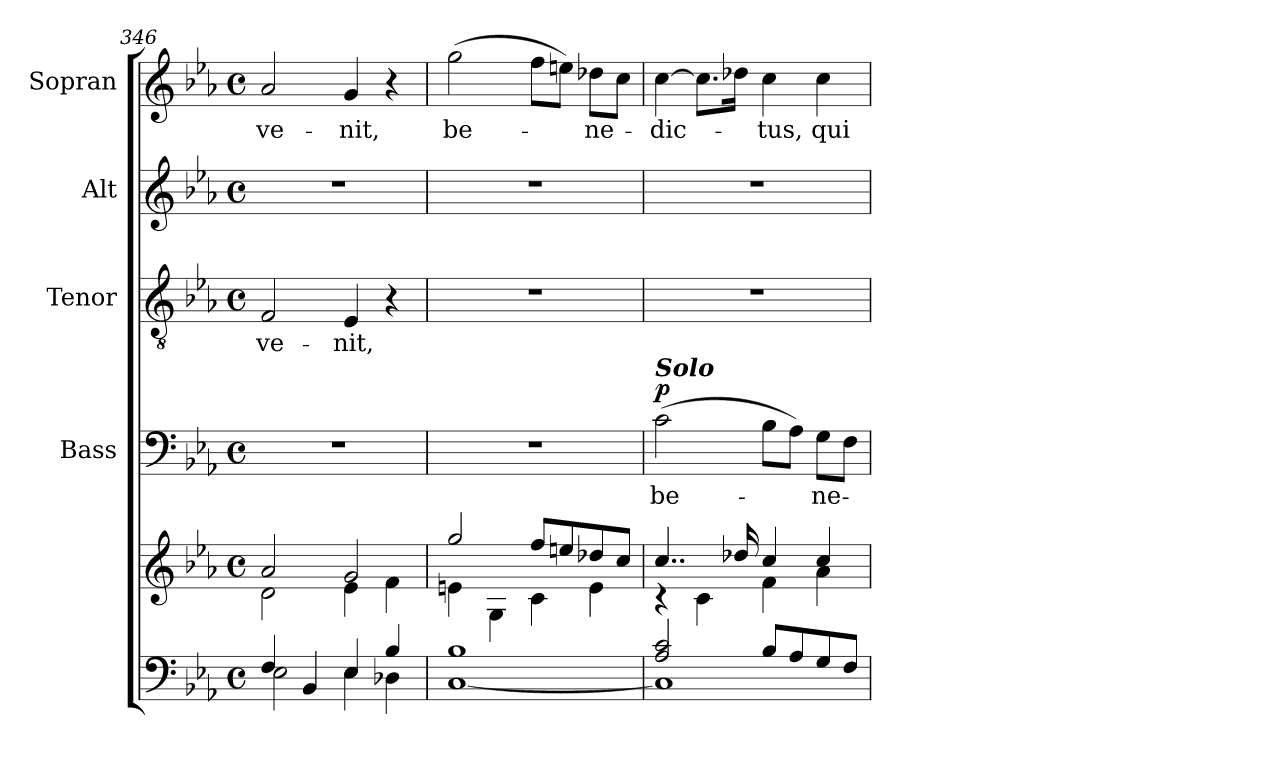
**kern	**kern	**kern	**text	**dynam	**kern	**text	**kern	**kern	**text
*part5	*part5	*part4	*part4	*part4	*part3	*part3	*part2	*part1	*part1
*staff6	*staff5	*staff4	*staff4	*staff4	*staff3	*staff3	*staff2	*staff1	*staff1
*	*	*I"Bass	*	*	*I"Tenor	*	*I"Alt	*I"Sopran	*
*	*	*I'B.	*	*	*I'T.	*	*I'A.	*I'S.	*
*clefF4	*clefG2	*clefF4	*	*	*clefGv2	*	*clefG2	*clefG2	*
*k[b-e-a-]	*k[b-e-a-]	*k[b-e-a-]	*	*	*k[b-e-a-]	*	*k[b-e-a-]	*k[b-e-a-]	*
*E-:	*E-:	*E-:	*	*	*E-:	*	*E-:	*E-:	*
*M4/4	*M4/4	*M4/4	*	*	*M4/4	*	*M4/4	*M4/4	*
*met(c)	*met(c)	*met(c)	*	*	*met(c)	*	*met(c)	*met(c)	*
=346	=346	=346	=346	=346	=346	=346	=346	=346	=346
*^	*^	*	*	*	*	*	*	*	*
!	!	!	!	!	!	!	!	!LO:LY:b	!	!	!LO:LY:b
4F/	2E-\	2a-/	2d\	1r	.	.	2F/	ve-	1r	2a-/	ve-
4BB-/	.	.	.	.	.	.	.	.	.	.	.
!	!	!	!	!	!	!	!	!LO:LY:b	!	!	!LO:LY:b
4E-/	4E-\	2g/	4e-\	.	.	.	4E-/	-nit,	.	4g/	-nit,
4B-/	4D-X\	.	4f\	.	.	.	4r	.	.	4r	.
=347	=347	=347	=347	=347	=347	=347	=347	=347	=347	=347	=347
!	!	!	!	!	!	!	!	!	!	!	!LO:LY:b
1B-	[<1C	2gg/	4en\	1r	.	.	1r	.	1r	(>2gg\	be-
.	.	.	4G\	.	.	.	.	.	.	.	.
.	.	8ff/L	4c\	.	.	.	.	.	.	8ff\L	.
.	.	8een/	.	.	.	.	.	.	.	8een\J)	.
!	!	!	!	!	!	!	!	!	!	!	!LO:LY:b
.	.	8dd-X/	4e\	.	.	.	.	.	.	8dd-X\L	-ne-
.	.	8cc/J	.	.	.	.	.	.	.	8cc\J	.
=348	=348	=348	=348	=348	=348	=348	=348	=348	=348	=348	=348
!	!	!	!	!LO:TX:a:Bi:t=Solo	!	!	!	!	!	!	!
!	!	!	!	!	!LO:LY:b	!LO:DY:a	!	!	!	!	!LO:LY:b
2A-/ 2c/	1C]	4..cc/	4rc	(>2c\	be-	p	1r	.	1r	[4cc\	-dic-
.	.	.	4c\	.	.	.	.	.	.	8.cc\L]	.
.	.	16dd-X/	.	.	.	.	.	.	.	16dd-X\Jk	.
!	!	!	!	!	!	!	!	!	!	!	!LO:LY:b
8B-/L	.	4cc/	4f\	8B-\L	.	.	.	.	.	4cc\	-tus,
8A-/	.	.	.	8A-\J)	.	.	.	.	.	.	.
!	!	!	!	!	!LO:LY:b	!	!	!	!	!	!LO:LY:b
8G/	.	4cc/	4a-\	8G\L	-ne-	.	.	.	.	4cc\	qui
8F/J	.	.	.	8F\J	.	.	.	.	.	.	.
*v	*v	*	*	*	*	*	*	*	*	*	*
*	*v	*v	*	*	*	*	*	*	*	*
=	=	=	=	=	=	=	=	=	=
*-	*-	*-	*-	*-	*-	*-	*-	*-	*-
